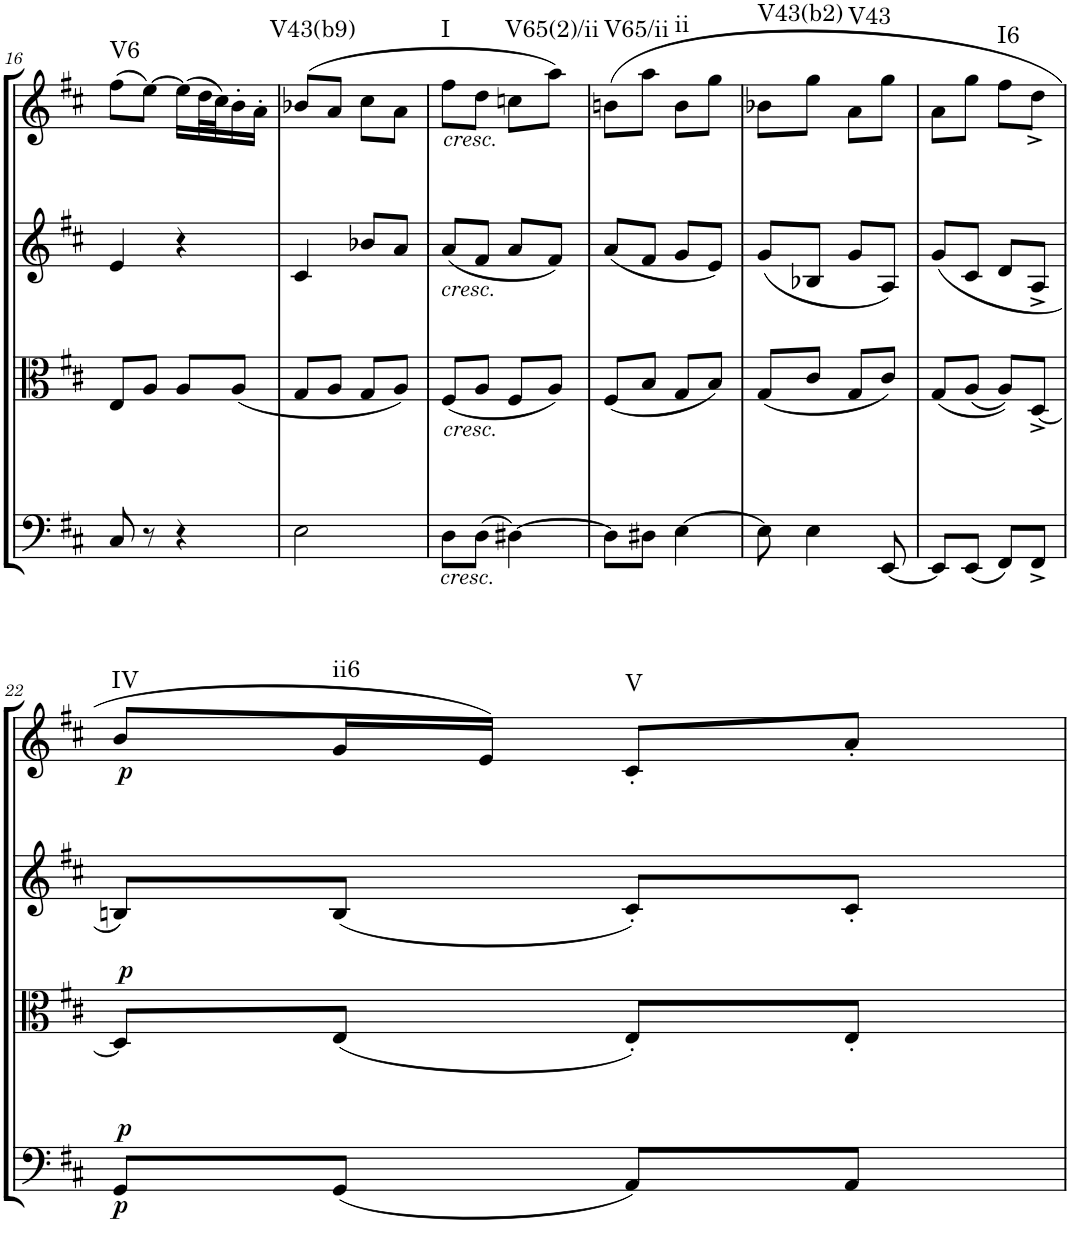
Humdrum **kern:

**kern	**dynam	**kern	**dynam	**kern	**kern	**dynam	**harte
*part4	*part4	*part3	*part3	*part2	*part1	*part1	*part1
*staff4	*staff4	*staff3	*staff3	*staff2	*staff1	*staff1	*
*I"Cello	*	*I"Viola	*	*I"2nd Violin	*I"1st Violin	*	*
*	*	*I'Vla	*	*I'Vln	*I'Vln	*	*
!!LO:PB:g=z
*clefF4	*	*clefC3	*	*clefG2	*clefG2	*	*
*k[f#c#]	*	*k[f#c#]	*	*k[f#c#]	*k[f#c#]	*	*
*M2/4	*	*M2/4	*	*M2/4	*M2/4	*	*
=16	=16	=16	=16	=16	=16	=16	=16
!	!	!	!	!	!	!	!LO:H:kt=V6
8C#/	.	8E/L	.	4e/	(8ff#\L	.	N
8r	.	8A/J	.	.	[8ee\J)	.	.
4r	.	8A/L	.	4r	(16ee\LL]	.	.
.	.	.	.	.	32dd\L	.	.
.	.	.	.	.	32cc#\J)	.	.
.	.	(8A/J	.	.	16b'\	.	.
.	.	.	.	.	16a'\JJ	.	.
=17	=17	=17	=17	=17	=17	=17	=17
!	!	!	!	!	!	!	!LO:H:kt=V43(b9)
2E\	.	8G/L	.	4c#/	(8b-X/L	.	N
.	.	8A/J	.	.	8a/J	.	.
.	.	8G/L	.	8b-X/L	8cc#\L	.	.
.	.	8A/J)	.	8a/J	8a\J	.	.
=18	=18	=18	=18	=18	=18	=18	=18
!	!	!	!	!	!LO:TX:b:i:t=cresc.	!	!
!	!	!	!	!LO:TX:b:i:t=cresc.	!	!	!
!	!	!LO:TX:b:i:t=cresc.	!	!	!	!	!
!LO:TX:b:i:t=cresc.	!	!	!	!	!	!	!LO:H:kt=I
8D\L	.	(8F#/L	.	(8a/L	8ff#\L	.	N
(8D\J	.	8A/J	.	8f#/J	8dd\J	.	.
!	!	!	!	!	!	!	!LO:H:kt=V65(2)/ii
[4D#X\)	.	8F#/L	.	8a/L	8ccn\L	.	N
.	.	8A/J)	.	8f#/J)	8aa\J)	.	.
=19	=19	=19	=19	=19	=19	=19	=19
!	!	!	!	!	!	!	!LO:H:kt=V65/ii
8D#\L]	.	(8F#/L	.	(8a/L	(8bn\L	.	N
8D#X\J	.	8B/J	.	8f#/J	8aa\J	.	.
!	!	!	!	!	!	!	!LO:H:kt=ii
[4E\	.	8G/L	.	8g/L	8b\L	.	N
.	.	8B/J)	.	8e/J)	8gg\J	.	.
=20	=20	=20	=20	=20	=20	=20	=20
!	!	!	!	!	!	!	!LO:H:kt=V43(b2)
8E\]	.	(8G/L	.	(8g/L	8b-X\L	.	N
4E\	.	8c#/J	.	8B-X/J	8gg\J	.	.
!	!	!	!	!	!	!	!LO:H:kt=V43
.	.	8G/L	.	8g/L	8a\L	.	N
[8EE/	.	8c#/J)	.	8A/J)	8gg\J	.	.
=21	=21	=21	=21	=21	=21	=21	=21
8EE/L]	.	(8G/L	.	(8g/L	8a\L	.	.
(8EE/J	.	(8A/J	.	8c#/J	8gg\J	.	.
!	!	!	!	!	!	!	!LO:H:kt=I6
8FF#/L)	.	8A/L))	.	8d/L	8ff#\L	.	N
8FF#^/J	.	[8D^/J	.	8A^/J	8dd^<\J	.	.
!!LO:LB:g=z
=22	=22	=22	=22	=22	=22	=22	=22
!	!LO:DY:b	!	!	!	!	!	!
!	!LO:DY:n=1:a	!	!LO:DY:a	!	!	!LO:DY:b	!LO:H:kt=IV
8GG/L	p p	8D/L]	p	8Bn/L)	8b/L	p	N
!	!	!	!	!	!	!	!LO:H:kt=ii6
(8GG/J	.	(8E/J	.	(8B/J	16g/L	.	N
.	.	.	.	.	16e/JJ)	.	.
!	!	!	!	!	!	!	!LO:H:kt=V
8AA/L)	.	8E'/L)	.	8c#'/L)	8c#'/L	.	N
8AA/J	.	8E'/J	.	8c#'/J	8a'/J	.	.
=	=	=	=	=	=	=	=
*-	*-	*-	*-	*-	*-	*-	*-
